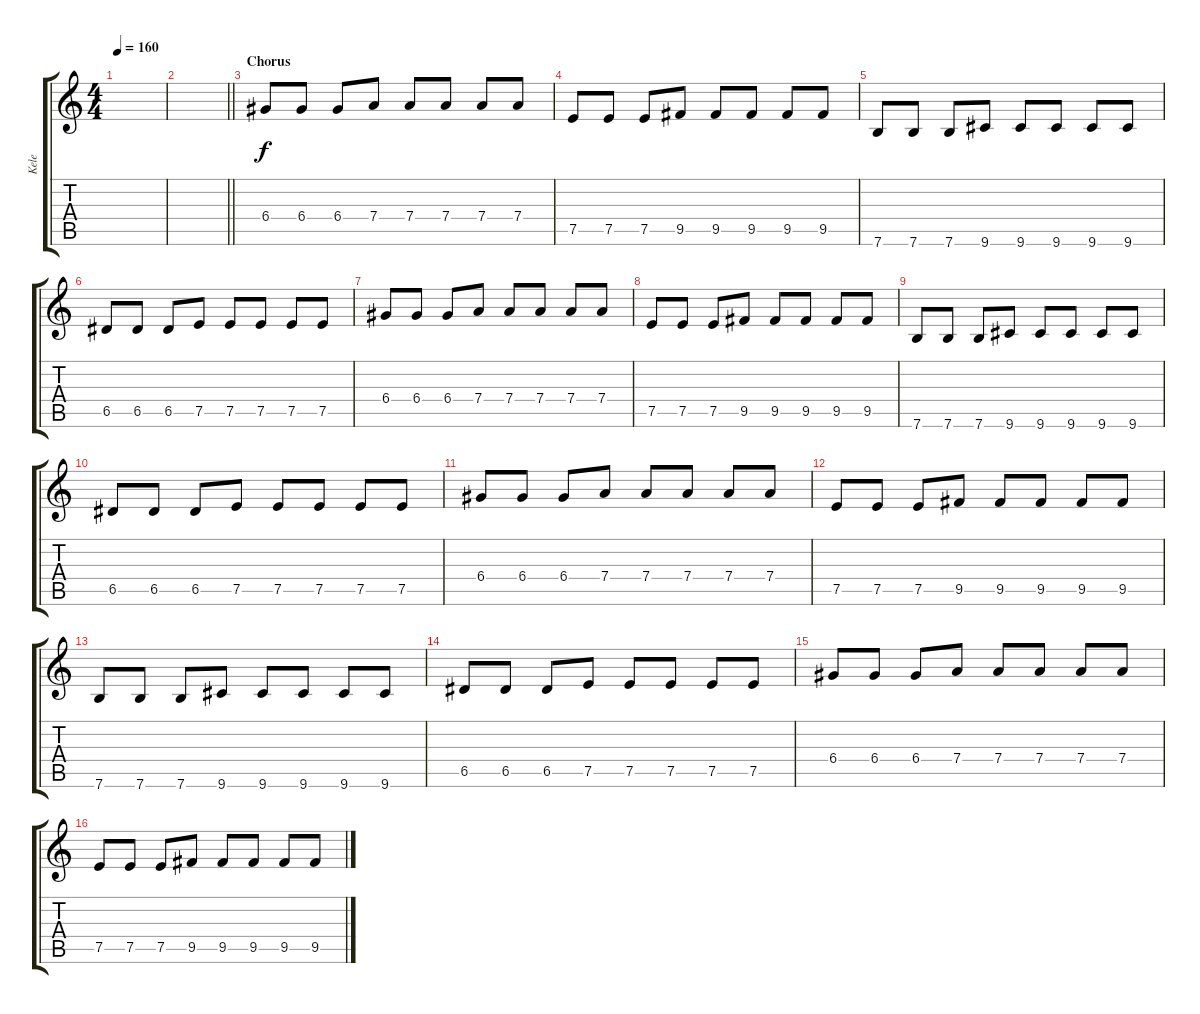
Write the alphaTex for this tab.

\track ("Kele" "Kele") {instrument overdrivenguitar}
\staff {score tabs}
\tuning (E4 B3 G3 D3 A2 E2) {hide}
\ts (4 4)
\tempo 160
\clef g2
\ks c
|
\barLineRight lightlight
|
\section ("" "Chorus")
6.4.8 6.4.8 6.4.8 7.4.8 7.4.8 7.4.8 7.4.8 7.4.8 |
7.5.8 7.5.8 7.5.8 9.5.8 9.5.8 9.5.8 9.5.8 9.5.8 |
7.6.8 7.6.8 7.6.8 9.6.8 9.6.8 9.6.8 9.6.8 9.6.8 |
6.5.8 6.5.8 6.5.8 7.5.8 7.5.8 7.5.8 7.5.8 7.5.8 |
6.4.8 6.4.8 6.4.8 7.4.8 7.4.8 7.4.8 7.4.8 7.4.8 |
7.5.8 7.5.8 7.5.8 9.5.8 9.5.8 9.5.8 9.5.8 9.5.8 |
7.6.8 7.6.8 7.6.8 9.6.8 9.6.8 9.6.8 9.6.8 9.6.8 |
6.5.8 6.5.8 6.5.8 7.5.8 7.5.8 7.5.8 7.5.8 7.5.8 |
6.4.8 6.4.8 6.4.8 7.4.8 7.4.8 7.4.8 7.4.8 7.4.8 |
7.5.8 7.5.8 7.5.8 9.5.8 9.5.8 9.5.8 9.5.8 9.5.8 |
7.6.8 7.6.8 7.6.8 9.6.8 9.6.8 9.6.8 9.6.8 9.6.8 |
6.5.8 6.5.8 6.5.8 7.5.8 7.5.8 7.5.8 7.5.8 7.5.8 |
6.4.8 6.4.8 6.4.8 7.4.8 7.4.8 7.4.8 7.4.8 7.4.8 |
7.5.8 7.5.8 7.5.8 9.5.8 9.5.8 9.5.8 9.5.8 9.5.8
